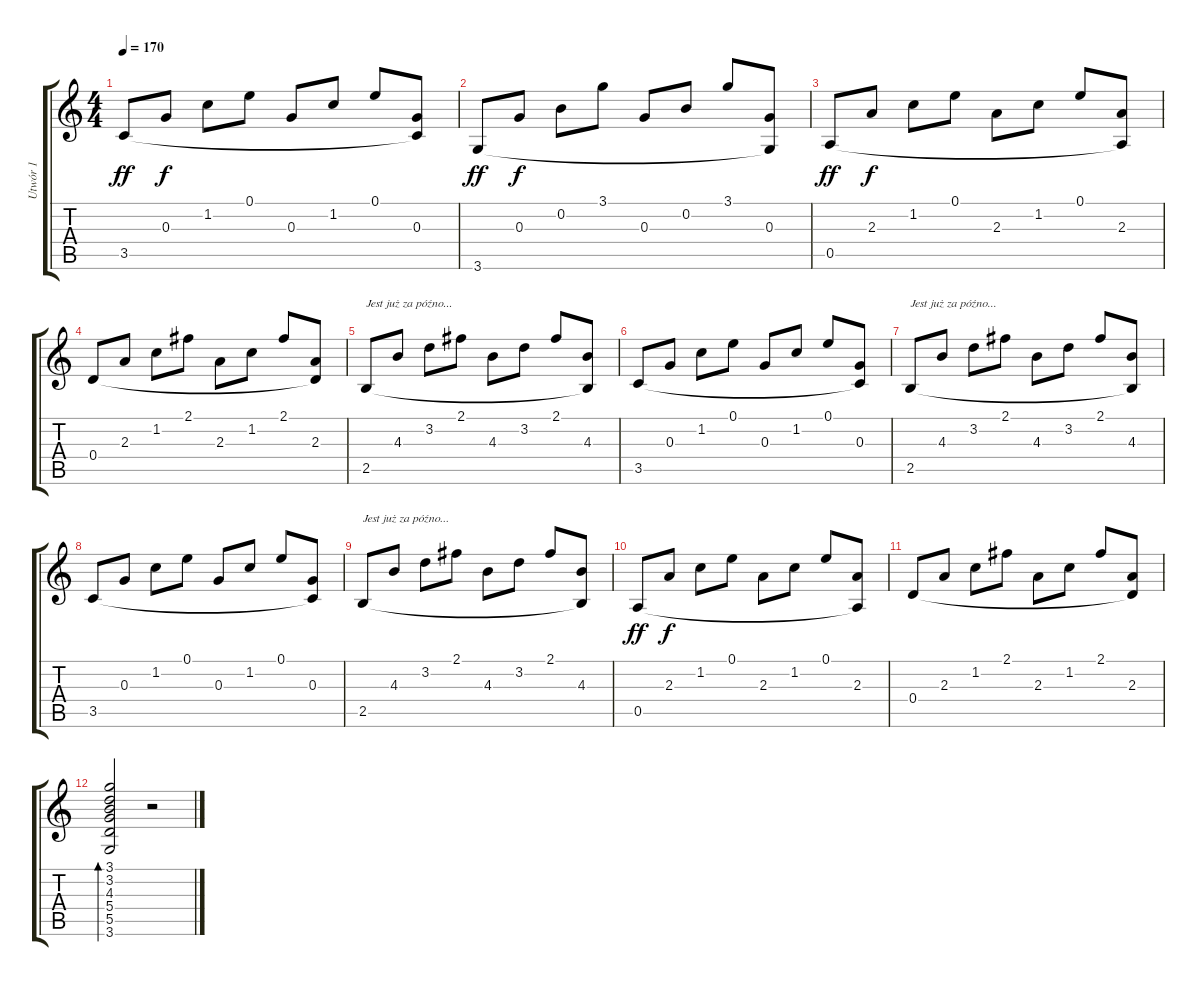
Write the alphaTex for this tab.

\track ("Utwór 1" "Utwór 1") {instrument acousticguitarnylon}
\staff {score tabs}
\tuning (E4 B3 G3 D3 A2 E2) {hide}
\ts (4 4)
\tempo 170
\clef g2
\ks c
3.5.8{dy ff} 0.3.8{dy f} 1.2.8 0.1.8 0.3.8 1.2.8 0.1.8 (0.3 3.5{t}).8 |
3.6.8{dy ff} 0.3.8{dy f} 0.2.8 3.1.8 0.3.8 0.2.8 3.1.8 (0.3 3.6{t}).8 |
0.5.8{dy ff} 2.3.8{dy f} 1.2.8 0.1.8 2.3.8 1.2.8 0.1.8 (2.3 0.5{t}).8 |
0.4.8 2.3.8 1.2.8 2.1.8 2.3.8 1.2.8 2.1.8 (2.3 0.4{t}).8 |
2.5.8{txt "Jest już za późno..."} 4.3.8 3.2.8 2.1.8 4.3.8 3.2.8 2.1.8 (4.3 2.5{t}).8 |
3.5.8 0.3.8 1.2.8 0.1.8 0.3.8 1.2.8 0.1.8 (0.3 3.5{t}).8 |
2.5.8{txt "Jest już za późno..."} 4.3.8 3.2.8 2.1.8 4.3.8 3.2.8 2.1.8 (4.3 2.5{t}).8 |
3.5.8 0.3.8 1.2.8 0.1.8 0.3.8 1.2.8 0.1.8 (0.3 3.5{t}).8 |
2.5.8{txt "Jest już za późno..."} 4.3.8 3.2.8 2.1.8 4.3.8 3.2.8 2.1.8 (4.3 2.5{t}).8 |
0.5.8{dy ff} 2.3.8{dy f} 1.2.8 0.1.8 2.3.8 1.2.8 0.1.8 (2.3 0.5{t}).8 |
0.4.8 2.3.8 1.2.8 2.1.8 2.3.8 1.2.8 2.1.8 (2.3 0.4{t}).8 |
(3.1 3.2 4.3 5.4 5.5 3.6).2{bd 60} r.2
